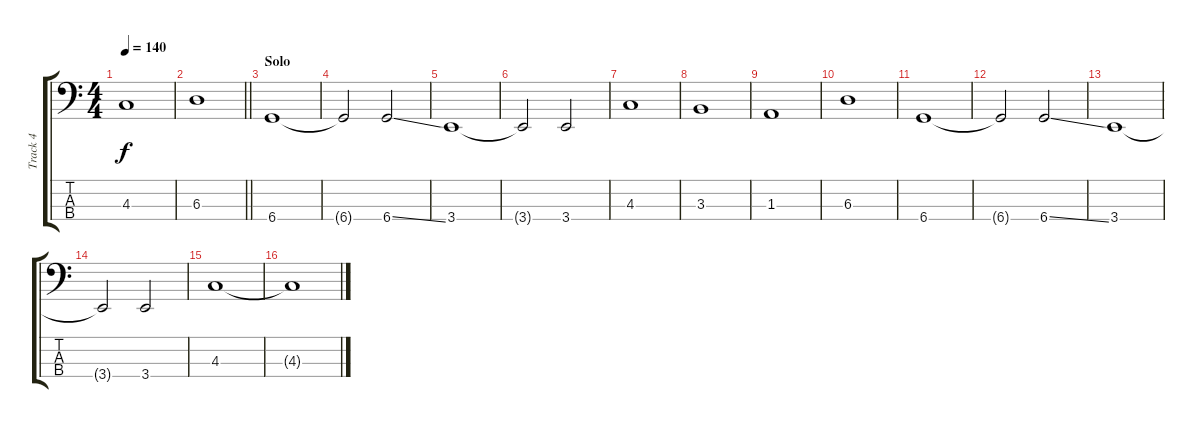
\track ("Track 4" "Track 4") {instrument electricbassfinger}
\staff {score tabs}
\tuning (Gb2 Db2 Ab1 Db1) {hide}
\ts (4 4)
\tempo 140
\clef f4
\ks c
4.3.1{dy f} |
\barLineRight lightlight
6.3.1 |
\section ("" "Solo")
6.4.1 |
6.4{t}.2 6.4{ss}.2 |
3.4.1 |
3.4{t}.2 3.4.2 |
4.3.1 |
3.3.1 |
1.3.1 |
6.3.1 |
6.4.1 |
6.4{t}.2 6.4{ss}.2 |
3.4.1 |
3.4{t}.2 3.4.2 |
4.3.1 |
4.3{t}.1
